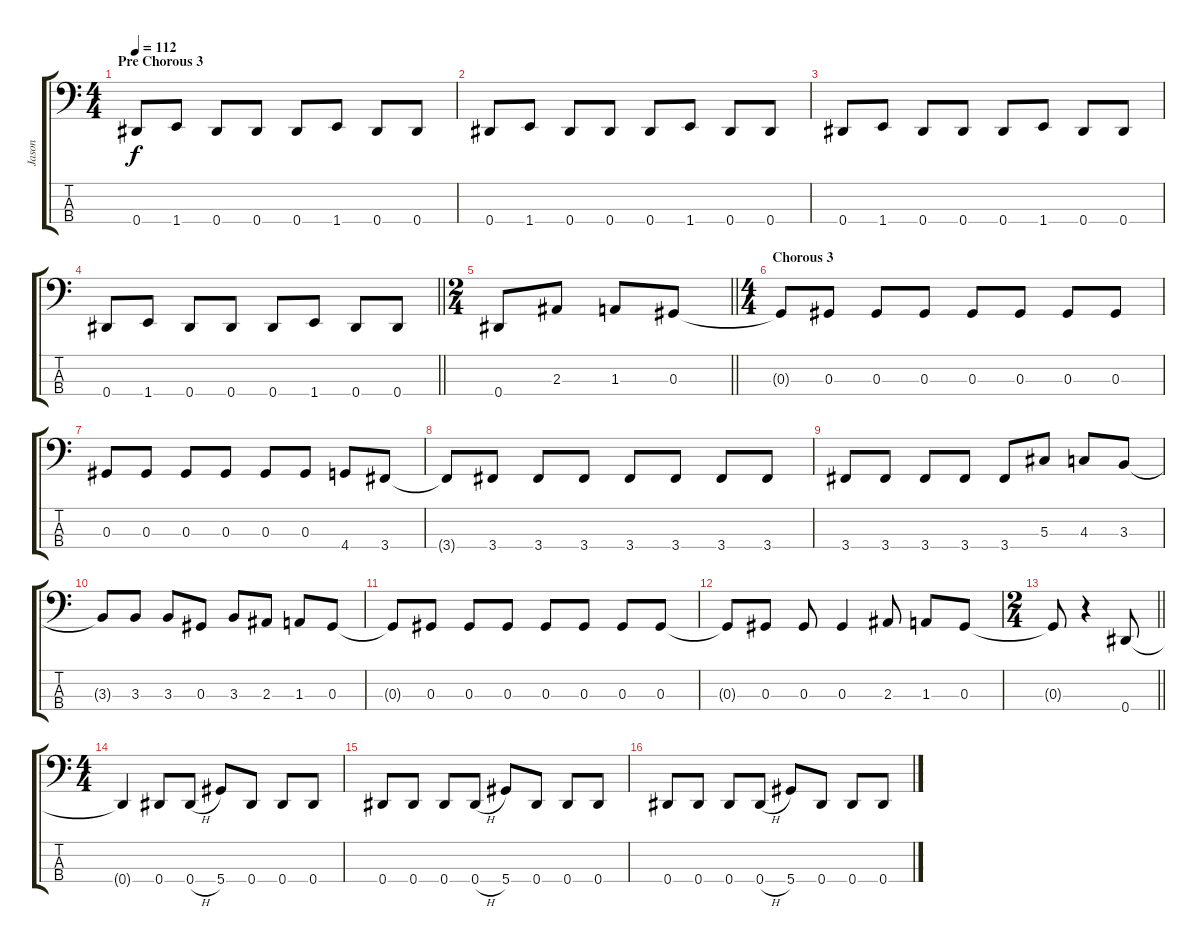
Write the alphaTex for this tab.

\track ("Jason" "Jason") {instrument electricbassfinger}
\staff {score tabs}
\tuning (Gb2 Db2 Ab1 Eb1) {hide}
\ts (4 4)
\section ("" "Pre Chorous 3")
\tempo 112
\clef f4
\ks c
0.4.8{dy f} 1.4.8 0.4.8 0.4.8 0.4.8 1.4.8 0.4.8 0.4.8 |
0.4.8 1.4.8 0.4.8 0.4.8 0.4.8 1.4.8 0.4.8 0.4.8 |
0.4.8 1.4.8 0.4.8 0.4.8 0.4.8 1.4.8 0.4.8 0.4.8 |
\barLineRight lightlight
0.4.8 1.4.8 0.4.8 0.4.8 0.4.8 1.4.8 0.4.8 0.4.8 |
\ts (2 4)
\barLineRight lightlight
0.4.8 2.3.8 1.3.8 0.3.8 |
\ts (4 4)
\section ("" "Chorous 3")
0.3{t}.8 0.3.8 0.3.8 0.3.8 0.3.8 0.3.8 0.3.8 0.3.8 |
0.3.8 0.3.8 0.3.8 0.3.8 0.3.8 0.3.8 4.4.8 3.4.8 |
3.4{t}.8 3.4.8 3.4.8 3.4.8 3.4.8 3.4.8 3.4.8 3.4.8 |
3.4.8 3.4.8 3.4.8 3.4.8 3.4.8 5.3.8 4.3.8 3.3.8 |
3.3{t}.8 3.3.8 3.3.8 0.3.8 3.3.8 2.3.8 1.3.8 0.3.8 |
0.3{t}.8 0.3.8 0.3.8 0.3.8 0.3.8 0.3.8 0.3.8 0.3.8 |
0.3{t}.8 0.3.8 0.3.8 0.3.4 2.3.8 1.3.8 0.3.8 |
\ts (2 4)
\barLineRight lightlight
0.3{t}.8 r.4 0.4.8 |
\ts (4 4)
\section ("" "")
0.4{t}.4 0.4.8 0.4{h}.8 5.4.8 0.4.8 0.4.8 0.4.8 |
0.4.8 0.4.8 0.4.8 0.4{h}.8 5.4.8 0.4.8 0.4.8 0.4.8 |
0.4.8 0.4.8 0.4.8 0.4{h}.8 5.4.8 0.4.8 0.4.8 0.4.8
